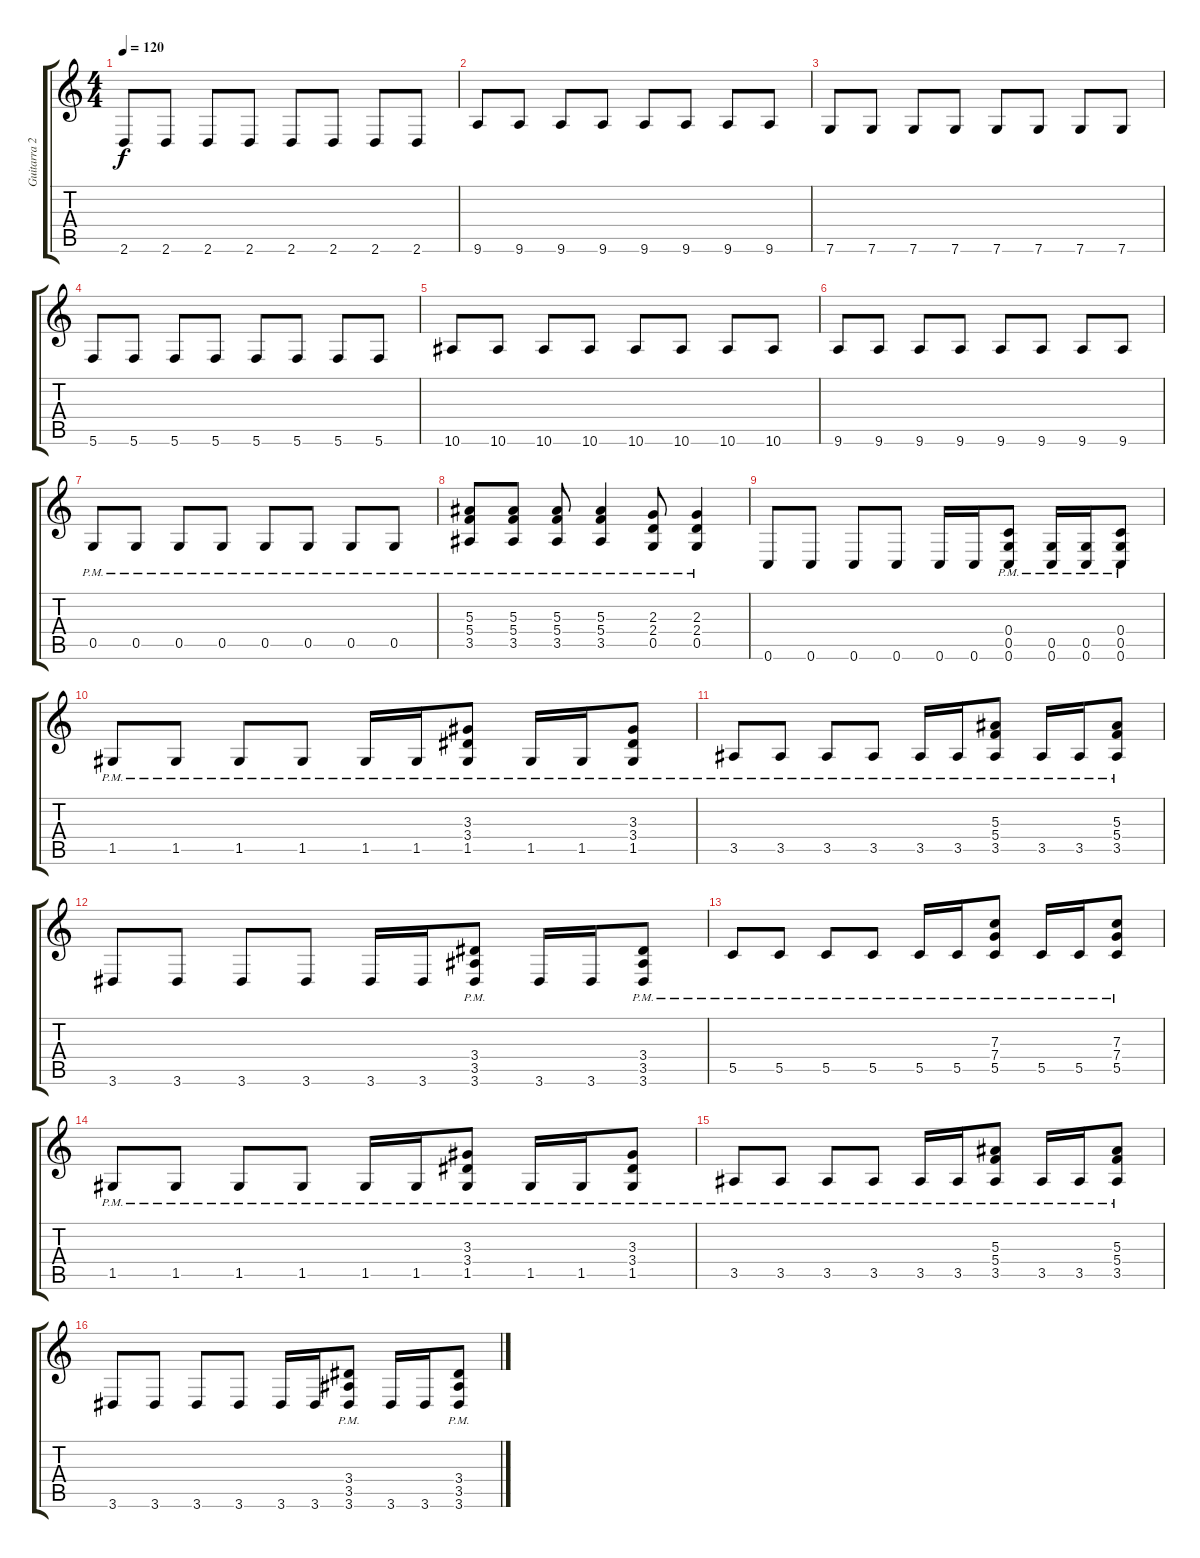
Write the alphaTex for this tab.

\track ("Guitarra 2" "Guitarra 2") {instrument distortionguitar}
\staff {score tabs}
\tuning (D4 A3 F3 C3 G2 C2) {hide}
\ts (4 4)
\tempo 120
\clef g2
\ks c
2.6.8{dy f} 2.6.8 2.6.8 2.6.8 2.6.8 2.6.8 2.6.8 2.6.8 |
9.6.8 9.6.8 9.6.8 9.6.8 9.6.8 9.6.8 9.6.8 9.6.8 |
7.6.8 7.6.8 7.6.8 7.6.8 7.6.8 7.6.8 7.6.8 7.6.8 |
5.6.8 5.6.8 5.6.8 5.6.8 5.6.8 5.6.8 5.6.8 5.6.8 |
10.6.8 10.6.8 10.6.8 10.6.8 10.6.8 10.6.8 10.6.8 10.6.8 |
9.6.8 9.6.8 9.6.8 9.6.8 9.6.8 9.6.8 9.6.8 9.6.8 |
0.5{pm}.8 0.5{pm}.8 0.5{pm}.8 0.5{pm}.8 0.5{pm}.8 0.5{pm}.8 0.5{pm}.8 0.5{pm}.8 |
(5.3 5.4 3.5{pm}).8 (5.3 5.4 3.5{pm}).8 (5.3 5.4 3.5{pm}).8 (5.3 5.4 3.5{pm}).4 (2.3 2.4 0.5{pm}).8 (2.3 2.4 0.5{pm}).4 |
0.6.8{instrument distortionguitar} 0.6.8 0.6.8 0.6.8 0.6.16 0.6.16 (0.4 0.5{pm} 0.6).8 (0.5{pm} 0.6).16 (0.5{pm} 0.6).16 (0.4 0.5{pm} 0.6).8 |
1.5{pm}.8 1.5{pm}.8 1.5{pm}.8 1.5{pm}.8 1.5{pm}.16 1.5{pm}.16 (3.3 3.4 1.5{pm}).8 1.5{pm}.16 1.5{pm}.16 (3.3 3.4 1.5{pm}).8 |
3.5{pm}.8 3.5{pm}.8 3.5{pm}.8 3.5{pm}.8 3.5{pm}.16 3.5{pm}.16 (5.3 5.4 3.5{pm}).8 3.5{pm}.16 3.5{pm}.16 (5.3 5.4 3.5{pm}).8 |
3.6.8 3.6.8 3.6.8 3.6.8 3.6.16 3.6.16 (3.4 3.5{pm} 3.6).8 3.6.16 3.6.16 (3.4 3.5{pm} 3.6).8 |
5.5{pm}.8 5.5{pm}.8 5.5{pm}.8 5.5{pm}.8 5.5{pm}.16 5.5{pm}.16 (7.3 7.4 5.5{pm}).8 5.5{pm}.16 5.5{pm}.16 (7.3 7.4 5.5{pm}).8 |
1.5{pm}.8 1.5{pm}.8 1.5{pm}.8 1.5{pm}.8 1.5{pm}.16 1.5{pm}.16 (3.3 3.4 1.5{pm}).8 1.5{pm}.16 1.5{pm}.16 (3.3 3.4 1.5{pm}).8 |
3.5{pm}.8 3.5{pm}.8 3.5{pm}.8 3.5{pm}.8 3.5{pm}.16 3.5{pm}.16 (5.3 5.4 3.5{pm}).8 3.5{pm}.16 3.5{pm}.16 (5.3 5.4 3.5{pm}).8 |
3.6.8 3.6.8 3.6.8 3.6.8 3.6.16 3.6.16 (3.4 3.5{pm} 3.6).8 3.6.16 3.6.16 (3.4 3.5{pm} 3.6).8
